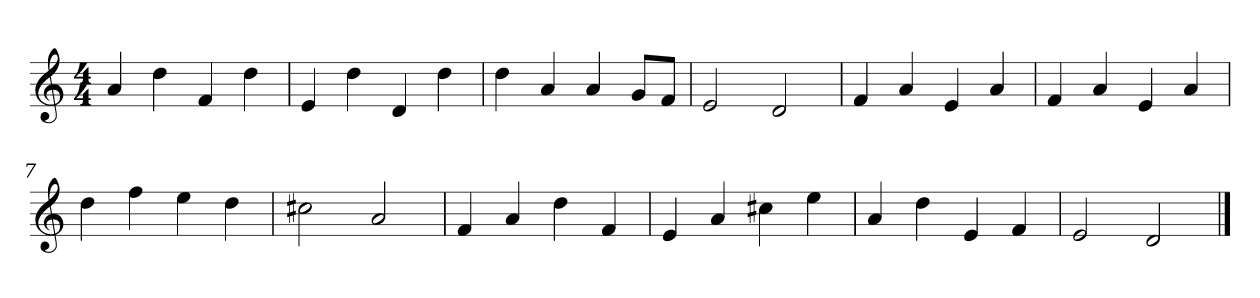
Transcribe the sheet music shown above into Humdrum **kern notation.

**kern
*part1
*staff1
*k[]
*M4/4
*MM120
=1
4a
4dd
4f
4dd
=2
4e
4dd
4d
4dd
=3
4dd
4a
4a
8gL
8fJ
=4
2e
2d
=5
4f
4a
4e
4a
=6
4f
4a
4e
4a
=7
4dd
4ff
4ee
4dd
=8
2cc#X
2a
=9
4f
4a
4dd
4f
=10
4e
4a
4cc#X
4ee
=11
4a
4dd
4e
4f
=12
2e
2d
==
*-
